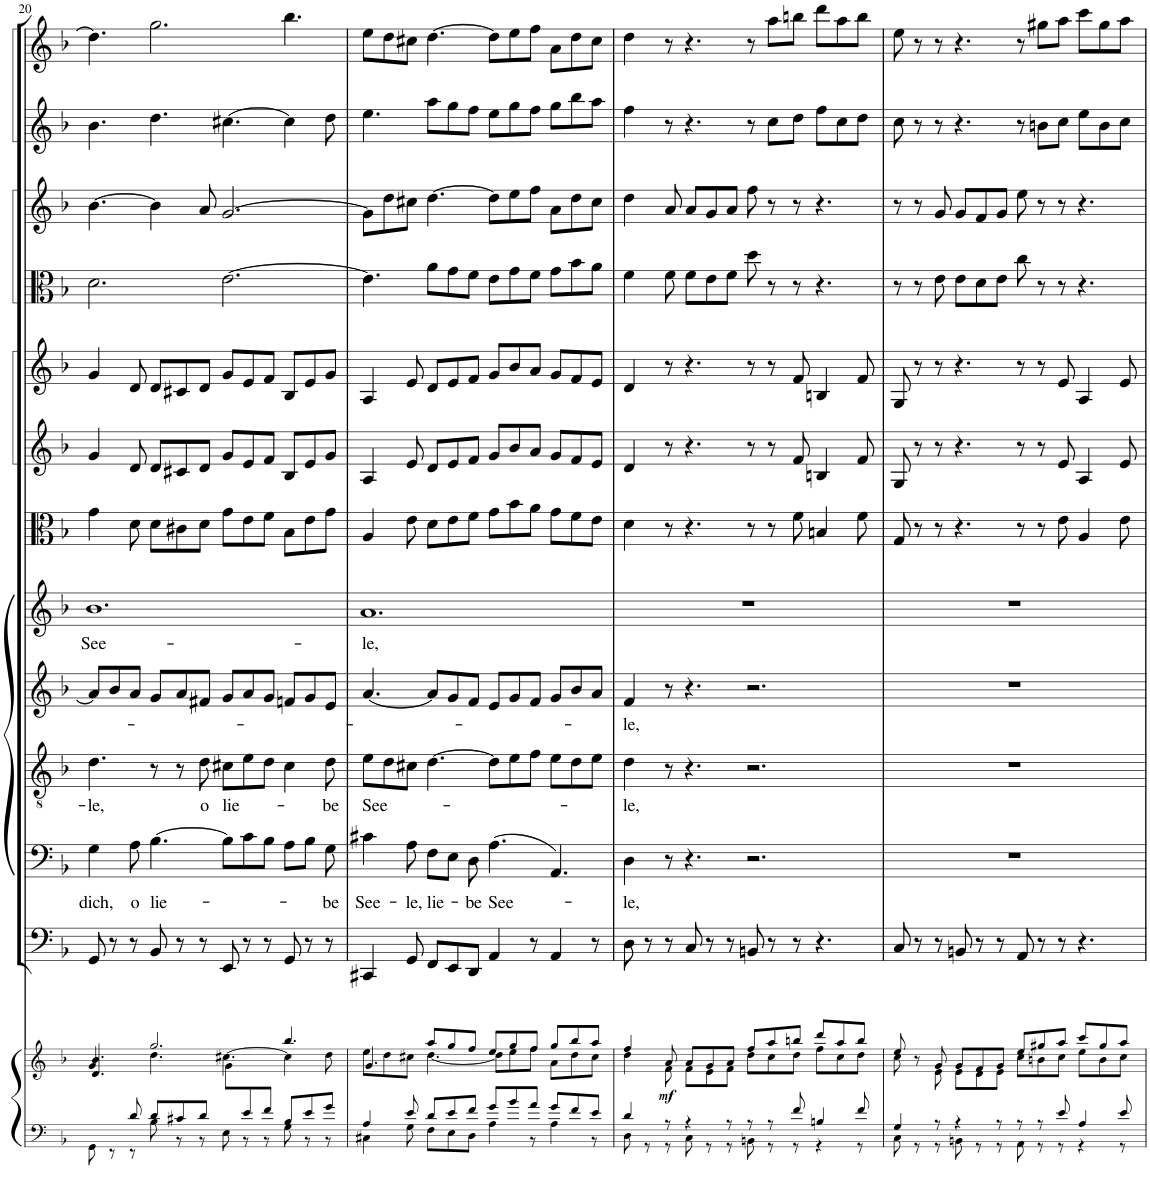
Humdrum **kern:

**kern	**kern	**dynam	**kern	**kern	**text	**kern	**text	**kern	**text	**kern	**text	**kern	**kern	**kern	**kern	**kern	**kern	**kern
*part13	*part13	*part13	*part12	*part11	*part11	*part10	*part10	*part9	*part9	*part8	*part8	*part7	*part6	*part5	*part4	*part3	*part2	*part1
*staff14	*staff13	*staff13/14	*staff12	*staff11	*staff11	*staff10	*staff10	*staff9	*staff9	*staff8	*staff8	*staff7	*staff6	*staff5	*staff4	*staff3	*staff2	*staff1
*I"Piano reduction	*	*	*I"Continuo	*I"Basso	*	*I"Tenore	*	*I"Alto	*	*I"Soprano	*	*I"Viola	*I"Violino II	*I"Violino I	*I"Oboe II (Oboe da caccia)	*I"Oboe I	*I"Flauto II	*I"Flauto I
*I'Pno	*	*	*	*	*	*	*	*	*	*	*	*I'Vla	*I'Vln	*I'Vln	*	*I'Ob	*I'Fl	*I'Fl
!!LO:PB:g=z
*clefF4	*clefG2	*	*clefF4	*clefF4	*	*clefGv2	*	*clefG2	*	*clefG2	*	*clefC3	*clefG2	*clefG2	*clefC3	*clefG2	*clefG2	*clefG2
*	*	*	*	*	*	*	*	*	*	*	*	*	*	*	*Trd12c21	*	*	*
*k[b-]	*k[b-]	*	*k[b-]	*k[b-]	*	*k[b-]	*	*k[b-]	*	*k[b-]	*	*k[b-]	*k[b-]	*k[b-]	*k[b-]	*k[b-]	*k[b-]	*k[b-]
*M12/8	*M12/8	*	*M12/8	*M12/8	*	*M12/8	*	*M12/8	*	*M12/8	*	*M12/8	*M12/8	*M12/8	*M12/8	*M12/8	*M12/8	*M12/8
=20	=20	=20	=20	=20	=20	=20	=20	=20	=20	=20	=20	=20	=20	=20	=20	=20	=20	=20
*^	*^	*	*	*	*	*	*	*	*	*	*	*	*	*	*	*	*	*
*	*	*	*^	*	*	*	*	*	*	*	*	*	*	*	*	*	*	*	*	*
!	!	!	!	!	!	!	!	!LO:LY:b	!	!LO:LY:b	!	!	!	!LO:LY:b	!	!	!	!	!	!	!
4ryy	8GG\	4.d/ 4.b-/	4ryy	4g/	.	8GG/	4G\	dich,	4.d\	-le,	8a/L]	.	1.b-	See-	4g\	4g/	4g/	2.d\	[4.b-\	4.b-\	4.dd\]
.	8r	.	.	.	.	8r	.	.	.	.	8b-/	.	.	.	.	.	.	.	.	.	.
!	!	!	!	!	!	!	!	!LO:LY:b	!	!	!	!	!	!	!	!	!	!	!	!	!
8d/	8r	.	8ryy	2ryy	.	8r	8A\	o	.	.	8a/J	.	.	.	8d\	8d/	8d/	.	.	.	.
!	!	!	!	!	!	!	!	!LO:LY:b	!	!	!	!	!	!	!	!	!	!	!	!	!
8d/L	8B-\	2.gg/	4.dd\	.	.	8BB-/	[4.B-\	lie-	8r	.	8g/L	.	.	.	8d\L	8d/L	8d/L	.	4b-\]	4.dd\	2.gg\
8c#X/	8r	.	.	.	.	8r	.	.	8r	.	8a/	.	.	.	8c#X\	8c#X/	8c#X/	.	.	.	.
!	!	!	!	!	!	!	!	!	!	!LO:LY:b	!	!	!	!	!	!	!	!	!	!	!
8d/J	8r	.	.	.	.	8r	.	.	8d\	o	8f#X/J	.	.	.	8d\J	8d/J	8d/J	.	8a/	.	.
!	!	!	!	!	!	!	!	!	!	!LO:LY:b	!	!	!	!	!	!	!	!	!	!	!
8ryy	8E\	.	[>4.cc#X\	8g\L	.	8EE/	8B-\L]	.	8c#X\L	lie-	8g/L	.	.	.	8g\L	8g/L	8g/L	[2.e\	[2.g/	[4.cc#X\	.
8e/	8r	.	.	2ryy	.	8r	8c\	.	8e\	.	8a/	.	.	.	8e\	8e/	8e/	.	.	.	.
8f/J	8r	.	.	.	.	8r	8B-\J	.	8d\J	.	8g/J	.	.	.	8f\J	8f/J	8f/J	.	.	.	.
8B-/L	8G\	4.bb-/	4cc#\]	.	.	8GG/	8A\L	.	4c#\	.	8fn/L	.	.	.	8B-\L	8B-/L	8B-/L	.	.	4cc#\]	4.bb-\
8e/	8r	.	.	.	.	8r	8B-\J	.	.	.	8g/	.	.	.	8e\	8e/	8e/	.	.	.	.
!	!	!	!	!	!	!	!	!LO:LY:b	!	!LO:LY:b	!	!	!	!	!	!	!	!	!	!	!
8g/J	8r	.	8dd\	8ryy	.	8r	8G\	-be	8d\	-be	8e/J	.	.	.	8g\J	8g/J	8g/J	.	.	8dd\	.
=21	=21	=21	=21	=21	=21	=21	=21	=21	=21	=21	=21	=21	=21	=21	=21	=21	=21	=21	=21	=21	=21
!	!	!	!	!	!	!	!	!LO:LY:b	!	!LO:LY:b	!	!	!	!LO:LY:b	!	!	!	!	!	!	!
*	*	*	*v	*v	*	*	*	*	*	*	*	*	*	*	*	*	*	*	*	*	*
4A/	4C#X\	4.g/	8ee\L	.	4CC#X/	4c#X\	See-	8e\L	See-	[4.a/	.	1.a	-le,	4A/	4A/	4A/	4.e\]	8g\L]	4.ee\	8ee\L
.	.	.	8dd\	.	.	.	.	8d\	.	.	.	.	.	.	.	.	.	8dd\	.	8dd\
!	!	!	!	!	!	!	!LO:LY:b	!	!	!	!	!	!	!	!	!	!	!	!	!
8e/	8G\	.	8cc#X\J	.	8GG/	8A\	-le,	8c#X\J	.	.	.	.	.	8e\	8e/	8e/	.	8cc#X\J	.	8cc#X\J
!	!	!	!	!	!	!	!LO:LY:b	!	!	!	!	!	!	!	!	!	!	!	!	!
8d/L	8F\L	8aa/L	[4.dd\	.	8FF/L	8F\L	lie-	[4.d\	.	8a/L]	.	.	.	8d\L	8d/L	8d/L	8a\L	[4.dd\	8aa\L	[4.dd\
8e/	8E\	8gg/	.	.	8EE/	8E\J	.	.	.	8g/	.	.	.	8e\	8e/	8e/	8g\	.	8gg\	.
!	!	!	!	!	!	!	!LO:LY:b	!	!	!	!	!	!	!	!	!	!	!	!	!
8f/J	8D\J	8ff/J	.	.	8DD/J	8D\	-be	.	.	8f/J	.	.	.	8f\J	8f/J	8f/J	8f\J	.	8ff\J	.
!	!	!	!	!	!	!	!LO:LY:b	!	!	!	!	!	!	!	!	!	!	!	!	!
8g/L	4A\	8ee/L	8dd\L]	.	4AA/	(4.A\	See-	8d\L]	.	8e/L	.	.	.	8g\L	8g/L	8g/L	8e\L	8dd\L]	8ee\L	8dd\L]
8b-/	.	8gg/	8ee\	.	.	.	.	8e\	.	8g/	.	.	.	8b-\	8b-/	8b-/	8g\	8ee\	8gg\	8ee\
8a/J	8r	8ff/J	8ff\J	.	8r	.	.	8f\J	.	8f/J	.	.	.	8a\J	8a/J	8a/J	8f\J	8ff\J	8ff\J	8ff\J
8g/L	4A\	8gg/L	8a\L	.	4AA/	4.AA/)	.	8e\L	.	8g/L	.	.	.	8g\L	8g/L	8g/L	8g\L	8a\L	8gg\L	8a\L
8f/	.	8bb-/	8dd\	.	.	.	.	8d\	.	8b-/	.	.	.	8f\	8f/	8f/	8b-\	8dd\	8bb-\	8dd\
8e/J	8r	8aa/J	8cc#\J	.	8r	.	.	8e\J	.	8a/J	.	.	.	8e\J	8e/J	8e/J	8a\J	8cc#\J	8aa\J	8cc#\J
=22	=22	=22	=22	=22	=22	=22	=22	=22	=22	=22	=22	=22	=22	=22	=22	=22	=22	=22	=22	=22
!	!	!	!	!	!	!	!LO:LY:b	!	!LO:LY:b	!	!LO:LY:b	!	!	!	!	!	!	!	!	!
4d/	8D\	4ff/	4dd\	.	8D\	4D\	-le,	4d\	-le,	4f/	-le,	1.r	.	4d\	4d/	4d/	4f\	4dd\	4ff\	4dd\
.	8r	.	.	.	8r	.	.	.	.	.	.	.	.	.	.	.	.	.	.	.
!	!	!	!	!LO:DY:b	!	!	!	!	!	!	!	!	!	!	!	!	!	!	!	!
8r	8r	8a/	8f\	mf	8r	8r	.	8r	.	8r	.	.	.	8r	8r	8r	8f\	8a/	8r	8r
4r	8C\	8a/L	8f\L	.	8C/	4.r	.	4.r	.	4.r	.	.	.	4.r	4.r	4.r	8f\L	8a/L	4.r	4.r
.	8r	8g/	8e\	.	8r	.	.	.	.	.	.	.	.	.	.	.	8e\	8g/	.	.
8r	8r	8a/J	8f\J	.	8r	.	.	.	.	.	.	.	.	.	.	.	8f\J	8a/J	.	.
8r	8BBn\	8ff/L	8dd\L	.	8BBn/	2.r	.	2.r	.	2.r	.	.	.	8r	8r	8r	8dd\	8ff\	8r	8r
8r	8r	8aa/	8cc\	.	8r	.	.	.	.	.	.	.	.	8r	8r	8r	8r	8r	8cc\L	8aa\L
8f/	8r	8bbn/J	8dd\J	.	8r	.	.	.	.	.	.	.	.	8f\	8f/	8f/	8r	8r	8dd\J	8bbn\J
4Bn/	4r	8ddd/L	8ff\L	.	4.r	.	.	.	.	.	.	.	.	4Bn/	4Bn/	4Bn/	4.r	4.r	8ff\L	8ddd\L
.	.	8aa/	8cc\	.	.	.	.	.	.	.	.	.	.	.	.	.	.	.	8cc\	8aa\
8f/	8r	8bb/J	8dd\J	.	.	.	.	.	.	.	.	.	.	8f\	8f/	8f/	.	.	8dd\J	8bb\J
=23	=23	=23	=23	=23	=23	=23	=23	=23	=23	=23	=23	=23	=23	=23	=23	=23	=23	=23	=23	=23
4G/	8C\	8ee/	8cc\	.	8C/	1.r	.	1.r	.	1.r	.	1.r	.	8G/	8G/	8G/	8r	8r	8cc\	8ee\
.	8r	8r	8ryy	.	8r	.	.	.	.	.	.	.	.	8r	8r	8r	8r	8r	8r	8r
8r	8r	8g/	8e\	.	8r	.	.	.	.	.	.	.	.	8r	8r	8r	8e\	8g/	8r	8r
4r	8BBn\	8g/L	8e\L	.	8BBn/	.	.	.	.	.	.	.	.	4.r	4.r	4.r	8e\L	8g/L	4.r	4.r
.	8r	8f/	8d\	.	8r	.	.	.	.	.	.	.	.	.	.	.	8d\	8f/	.	.
8r	8r	8g/J	8e\J	.	8r	.	.	.	.	.	.	.	.	.	.	.	8e\J	8g/J	.	.
8r	8AA\	8ee/L	8cc\L	.	8AA/	.	.	.	.	.	.	.	.	8r	8r	8r	8cc\	8ee\	8r	8r
8r	8r	8gg#X/	8bn\	.	8r	.	.	.	.	.	.	.	.	8r	8r	8r	8r	8r	8bn\L	8gg#X\L
8e/	8r	8aa/J	8cc\J	.	8r	.	.	.	.	.	.	.	.	8e\	8e/	8e/	8r	8r	8cc\J	8aa\J
4A/	4r	8ccc/L	8ee\L	.	4.r	.	.	.	.	.	.	.	.	4A/	4A/	4A/	4.r	4.r	8ee\L	8ccc\L
.	.	8gg#/	8b\	.	.	.	.	.	.	.	.	.	.	.	.	.	.	.	8b\	8gg#\
8e/	8r	8aa/J	8cc\J	.	.	.	.	.	.	.	.	.	.	8e\	8e/	8e/	.	.	8cc\J	8aa\J
*v	*v	*	*	*	*	*	*	*	*	*	*	*	*	*	*	*	*	*	*	*
*	*v	*v	*	*	*	*	*	*	*	*	*	*	*	*	*	*	*	*	*
=	=	=	=	=	=	=	=	=	=	=	=	=	=	=	=	=	=	=
*-	*-	*-	*-	*-	*-	*-	*-	*-	*-	*-	*-	*-	*-	*-	*-	*-	*-	*-
